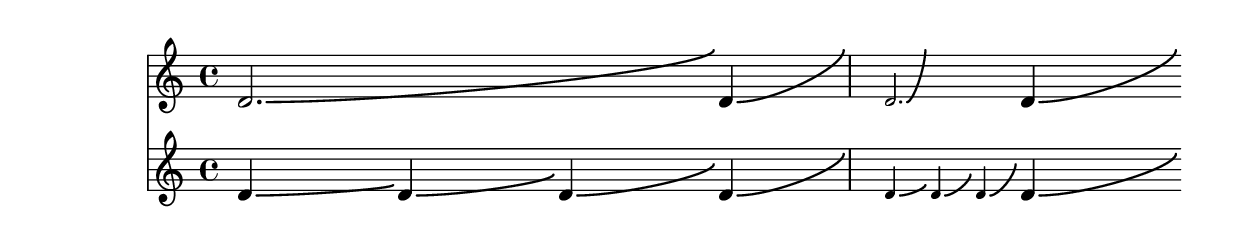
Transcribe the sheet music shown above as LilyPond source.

\version "2.19.21"

\header {

  texidoc = "Falls and doits terminate correctly on the next note,
even when started inside a @code{\\grace}."
}

\layout {
  ragged-right = ##f
}

<<
  \new Staff {
    d'2.\bendAfter 10
    4 \bendAfter 10
    |
    \grace { 2. \bendAfter 10 }
    4 \bendAfter 10
  }
  \new Staff {
    d'4 \bendAfter 2
    4 \bendAfter 4
    4 \bendAfter 6
    4 \bendAfter 8
    |
    \grace {
      4 \bendAfter 2
      4 \bendAfter 4
      4 \bendAfter 6
    }
    4 \bendAfter 8
  }
>>
